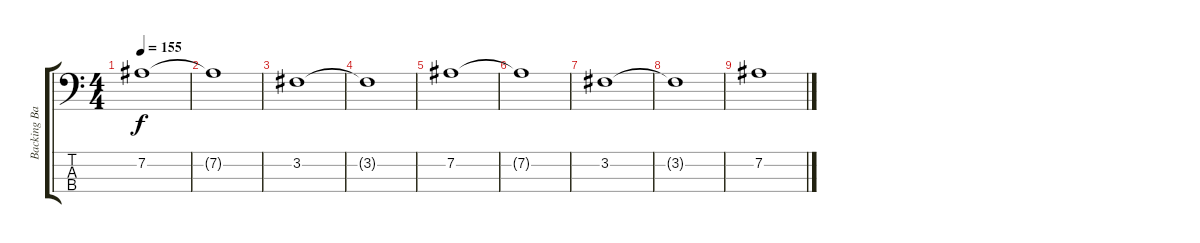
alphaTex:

\track ("Backing Bass" "Backing Ba") {instrument contrabass}
\staff {score tabs}
\tuning (Gb2 Eb2 Bb1 Db1) {hide}
\ts (4 4)
\tempo 155
\clef f4
\ks c
7.2.1{dy f instrument contrabass} |
7.2{t}.1 |
3.2.1 |
3.2{t}.1 |
7.2.1 |
7.2{t}.1 |
3.2.1 |
3.2{t}.1 |
7.2.1{volume 3}
